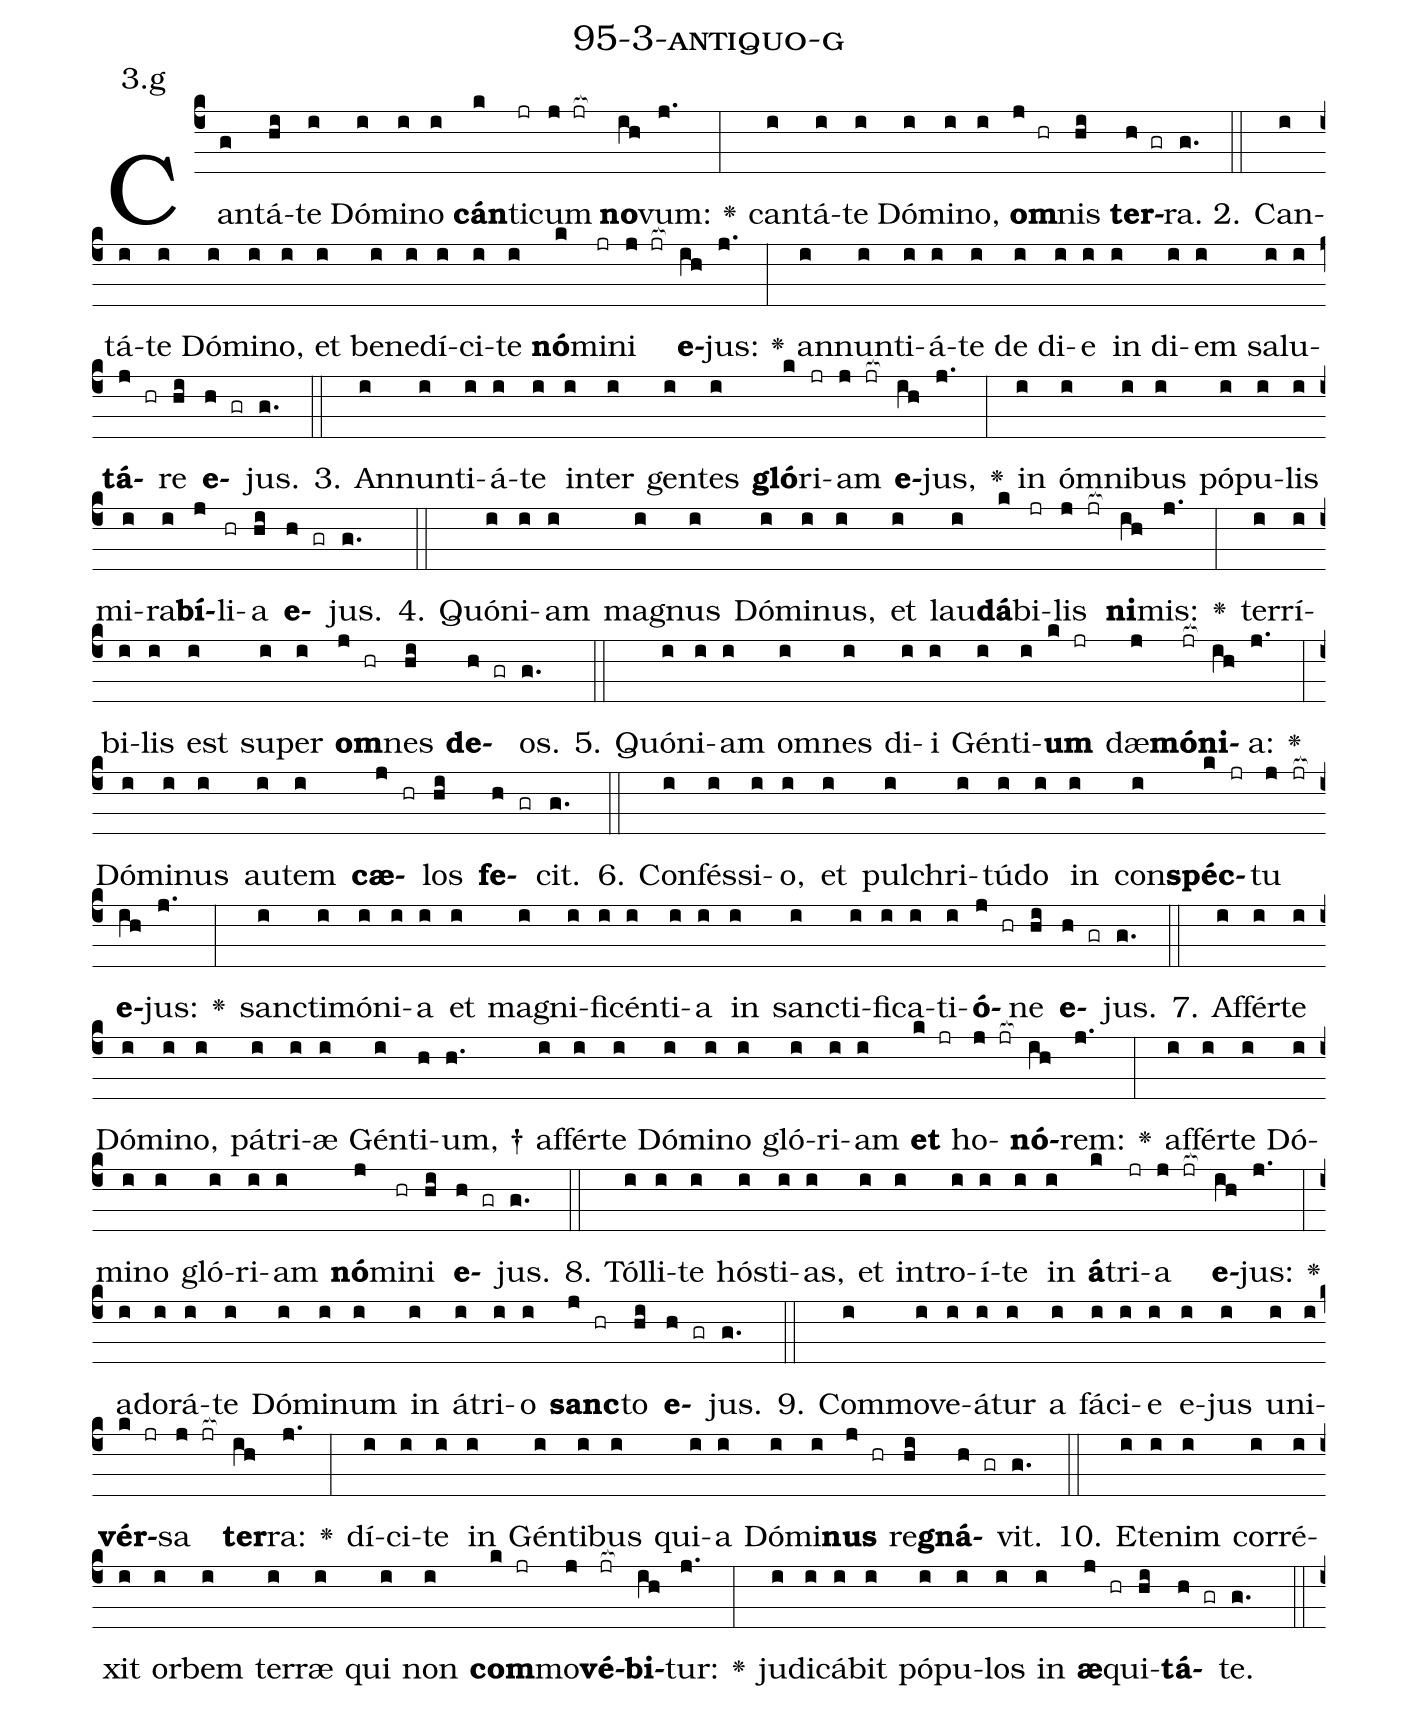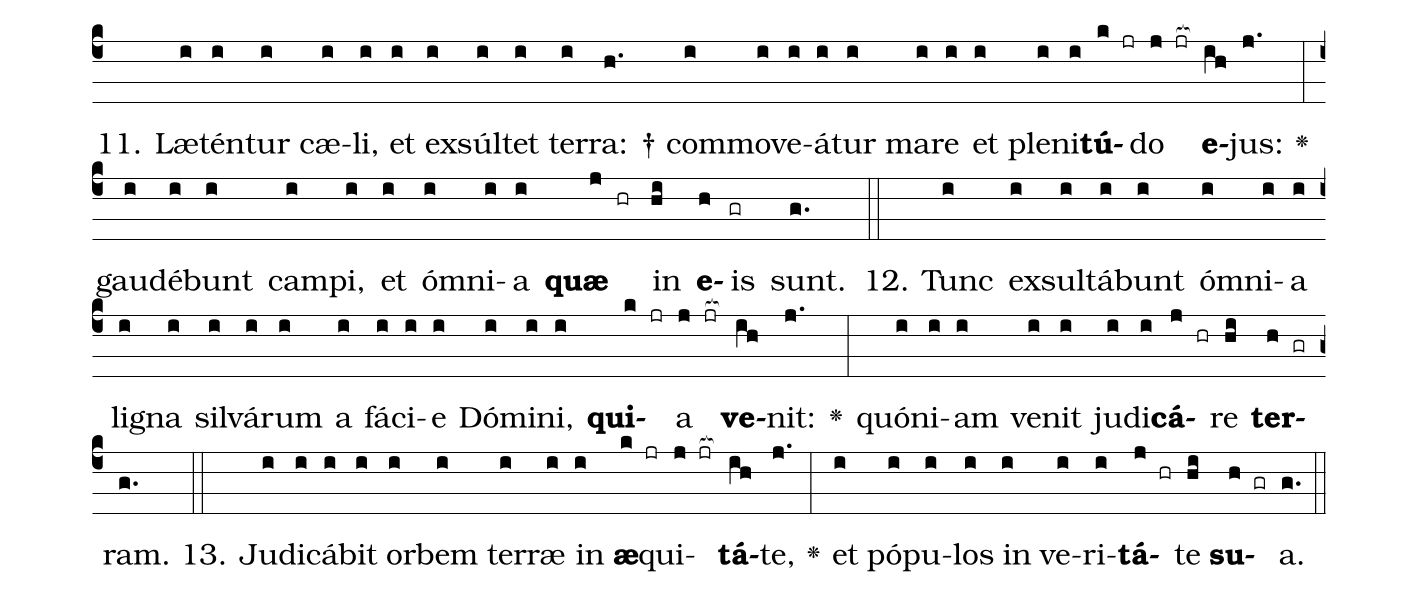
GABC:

name: 95-3-antiquo-g;
annotation: 3.g;
%%
(c4)Can(g)tá(hi)te(i) Dó(i)mi(i)no(i) <b>cán</b>(k)ti(jr)cum(j jr[ocb:1{]) <b>no</b>(ih[ocb:0}])vum:(j.) <v>\greheightstar</v>(:) can(i)tá(i)te(i) Dó(i)mi(i)no,(i) <b>om</b>(j hr)nis(hi) <b>ter</b>(h gr)ra.(g.) (::)
2. Can(i)tá(i)te(i) Dó(i)mi(i)no,(i) et(i) be(i)ne(i)dí(i)ci(i)te(i) <b>nó</b>(k)mi(jr)ni(j jr[ocb:1{]) <b>e</b>(ih[ocb:0}])jus:(j.) <v>\greheightstar</v>(:) an(i)nun(i)ti(i)á(i)te(i) de(i) di(i)e(i) in(i) di(i)em(i) sa(i)lu(i)<b>tá</b>(j hr)re(hi) <b>e</b>(h gr)jus.(g.) (::)
3. An(i)nun(i)ti(i)á(i)te(i) in(i)ter(i) gen(i)tes(i) <b>gló</b>(k)ri(jr)am(j jr[ocb:1{]) <b>e</b>(ih[ocb:0}])jus,(j.) <v>\greheightstar</v>(:) in(i) óm(i)ni(i)bus(i) pó(i)pu(i)lis(i) mi(i)ra(i)<b>bí</b>(j)li(hr)a(hi) <b>e</b>(h gr)jus.(g.) (::)
4. Quón(i)i(i)am(i) ma(i)gnus(i) Dó(i)mi(i)nus,(i) et(i) lau(i)<b>dá</b>(k)bi(jr)lis(j jr[ocb:1{]) <b>ni</b>(ih[ocb:0}])mis:(j.) <v>\greheightstar</v>(:) ter(i)rí(i)bi(i)lis(i) est(i) su(i)per(i) <b>om</b>(j hr)nes(hi) <b>de</b>(h gr)os.(g.) (::)
5. Quón(i)i(i)am(i) om(i)nes(i) di(i)i(i) Gén(i)ti(i)<b>um</b>(k jr) dæ(j)<b>mó</b>(jr[ocb:1{])<b>ni</b>(ih[ocb:0}])a:(j.) <v>\greheightstar</v>(:) Dó(i)mi(i)nus(i) au(i)tem(i) <b>cæ</b>(j hr)los(hi) <b>fe</b>(h gr)cit.(g.) (::)
6. Con(i)fés(i)si(i)o,(i) et(i) pul(i)chri(i)tú(i)do(i) in(i) con(i)<b>spéc</b>(k jr)tu(j jr[ocb:1{]) <b>e</b>(ih[ocb:0}])jus:(j.) <v>\greheightstar</v>(:) sanc(i)ti(i)mó(i)ni(i)a(i) et(i) ma(i)gni(i)fi(i)cén(i)ti(i)a(i) in(i) sanc(i)ti(i)fi(i)ca(i)ti(i)<b>ó</b>(j hr)ne(hi) <b>e</b>(h gr)jus.(g.) (::)
7. Af(i)fér(i)te(i) Dó(i)mi(i)no,(i) pá(i)tri(i)æ(i) Gén(i)ti(h)um, †(h.) af(i)fér(i)te(i) Dó(i)mi(i)no(i) gló(i)ri(i)am(i) <b>et</b>(k jr) ho(j jr[ocb:1{])<b>nó</b>(ih[ocb:0}])rem:(j.) <v>\greheightstar</v>(:) af(i)fér(i)te(i) Dó(i)mi(i)no(i) gló(i)ri(i)am(i) <b>nó</b>(j)mi(hr)ni(hi) <b>e</b>(h gr)jus.(g.) (::)
8. Tól(i)li(i)te(i) hós(i)ti(i)as,(i) et(i) in(i)tro(i)í(i)te(i) in(i) <b>á</b>(k)tri(jr)a(j jr[ocb:1{]) <b>e</b>(ih[ocb:0}])jus:(j.) <v>\greheightstar</v>(:) ad(i)o(i)rá(i)te(i) Dó(i)mi(i)num(i) in(i) á(i)tri(i)o(i) <b>sanc</b>(j hr)to(hi) <b>e</b>(h gr)jus.(g.) (::)
9. Com(i)mo(i)ve(i)á(i)tur(i) a(i) fá(i)ci(i)e(i) e(i)jus(i) u(i)ni(i)<b>vér</b>(k jr)sa(j jr[ocb:1{]) <b>ter</b>(ih[ocb:0}])ra:(j.) <v>\greheightstar</v>(:) dí(i)ci(i)te(i) in(i) Gén(i)ti(i)bus(i) qui(i)a(i) Dó(i)mi(i)<b>nus</b>(j hr) re(hi)<b>gná</b>(h gr)vit.(g.) (::)
10. Et(i)e(i)nim(i) cor(i)ré(i)xit(i) or(i)bem(i) ter(i)ræ(i) qui(i) non(i) <b>com</b>(k jr)mo(j)<b>vé</b>(jr[ocb:1{])<b>bi</b>(ih[ocb:0}])tur:(j.) <v>\greheightstar</v>(:) ju(i)di(i)cá(i)bit(i) pó(i)pu(i)los(i) in(i) <b>æ</b>(j hr)qui(hi)<b>tá</b>(h gr)te.(g.) (::)
11. Læ(i)tén(i)tur(i) cæ(i)li,(i) et(i) ex(i)súl(i)tet(i) ter(i)ra: †(h.) com(i)mo(i)ve(i)á(i)tur(i) ma(i)re(i) et(i) ple(i)ni(i)<b>tú</b>(k jr)do(j jr[ocb:1{]) <b>e</b>(ih[ocb:0}])jus:(j.) <v>\greheightstar</v>(:) gau(i)dé(i)bunt(i) cam(i)pi,(i) et(i) óm(i)ni(i)a(i) <b>quæ</b>(j hr) in(hi) <b>e</b>(h)is(gr) sunt.(g.) (::)
12. Tunc(i) ex(i)sul(i)tá(i)bunt(i) óm(i)ni(i)a(i) li(i)gna(i) sil(i)vá(i)rum(i) a(i) fá(i)ci(i)e(i) Dó(i)mi(i)ni,(i) <b>qui</b>(k jr)a(j jr[ocb:1{]) <b>ve</b>(ih[ocb:0}])nit:(j.) <v>\greheightstar</v>(:) quón(i)i(i)am(i) ve(i)nit(i) ju(i)di(i)<b>cá</b>(j hr)re(hi) <b>ter</b>(h gr)ram.(g.) (::)
13. Ju(i)di(i)cá(i)bit(i) or(i)bem(i) ter(i)ræ(i) in(i) <b>æ</b>(k jr)qui(j jr[ocb:1{])<b>tá</b>(ih[ocb:0}])te,(j.) <v>\greheightstar</v>(:) et(i) pó(i)pu(i)los(i) in(i) ve(i)ri(i)<b>tá</b>(j hr)te(hi) <b>su</b>(h gr)a.(g.) (::)
